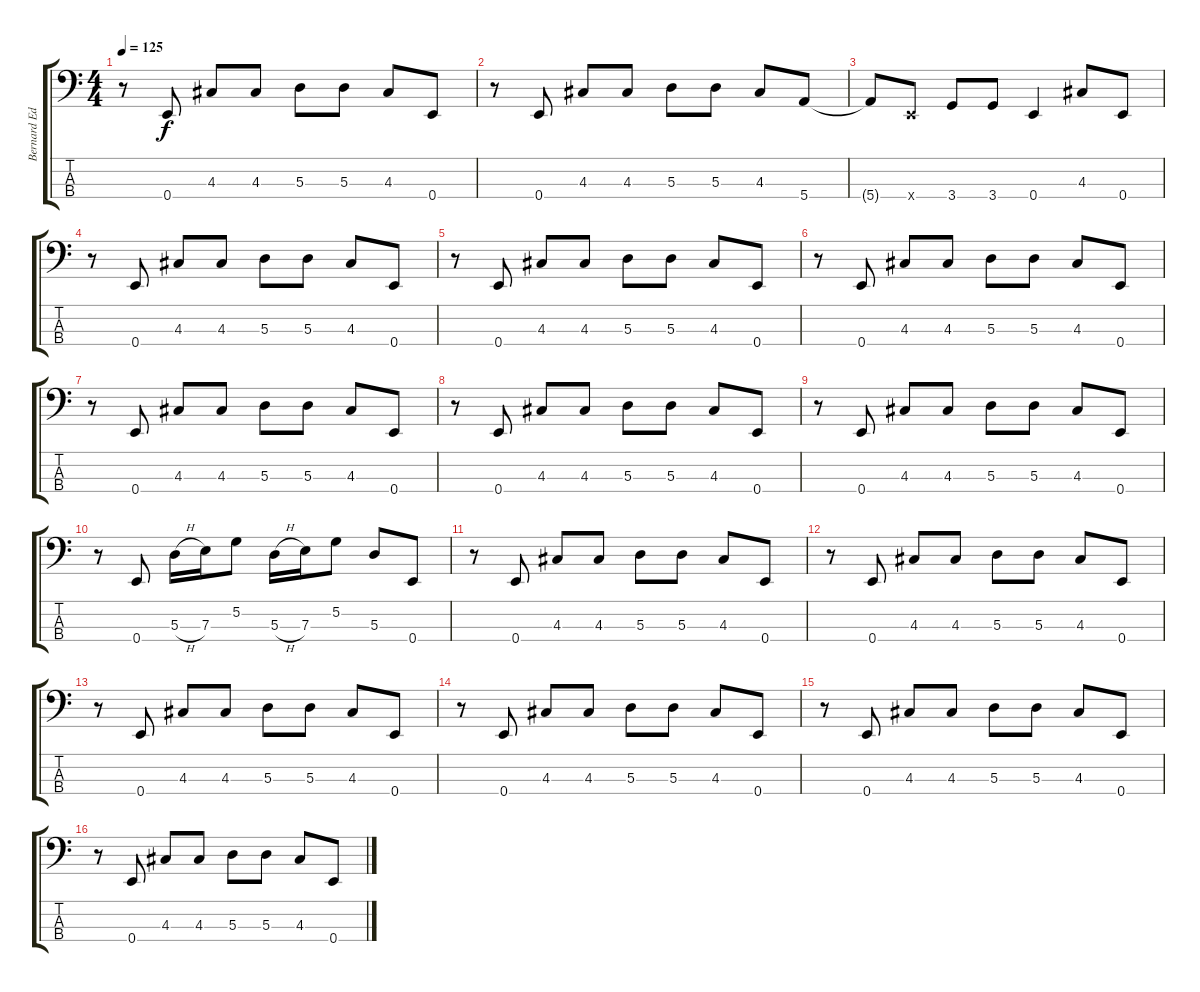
\track ("Bernard Edwards" "Bernard Ed") {instrument slapbass1}
\staff {score tabs}
\tuning (G2 D2 A1 E1) {hide}
\ts (4 4)
\tempo 125
\clef f4
\ks c
r.8{dy f} 0.4.8 4.3.8 4.3.8 5.3.8 5.3.8 4.3.8 0.4.8 |
r.8 0.4.8 4.3.8 4.3.8 5.3.8 5.3.8 4.3.8 5.4.8 |
5.4{t}.8 0.4{x}.8 3.4.8 3.4.8 0.4.4 4.3.8 0.4.8 |
r.8 0.4.8 4.3.8 4.3.8 5.3.8 5.3.8 4.3.8 0.4.8 |
r.8 0.4.8 4.3.8 4.3.8 5.3.8 5.3.8 4.3.8 0.4.8 |
r.8 0.4.8 4.3.8 4.3.8 5.3.8 5.3.8 4.3.8 0.4.8 |
r.8 0.4.8 4.3.8 4.3.8 5.3.8 5.3.8 4.3.8 0.4.8 |
r.8 0.4.8 4.3.8 4.3.8 5.3.8 5.3.8 4.3.8 0.4.8 |
r.8 0.4.8 4.3.8 4.3.8 5.3.8 5.3.8 4.3.8 0.4.8 |
r.8 0.4.8 5.3{h}.16 7.3.16 5.2.8 5.3{h}.16 7.3.16 5.2.8 5.3.8 0.4.8 |
r.8 0.4.8 4.3.8 4.3.8 5.3.8 5.3.8 4.3.8 0.4.8 |
r.8 0.4.8 4.3.8 4.3.8 5.3.8 5.3.8 4.3.8 0.4.8 |
r.8 0.4.8 4.3.8 4.3.8 5.3.8 5.3.8 4.3.8 0.4.8 |
r.8 0.4.8 4.3.8 4.3.8 5.3.8 5.3.8 4.3.8 0.4.8 |
r.8 0.4.8 4.3.8 4.3.8 5.3.8 5.3.8 4.3.8 0.4.8 |
r.8 0.4.8 4.3.8 4.3.8 5.3.8 5.3.8 4.3.8 0.4.8
